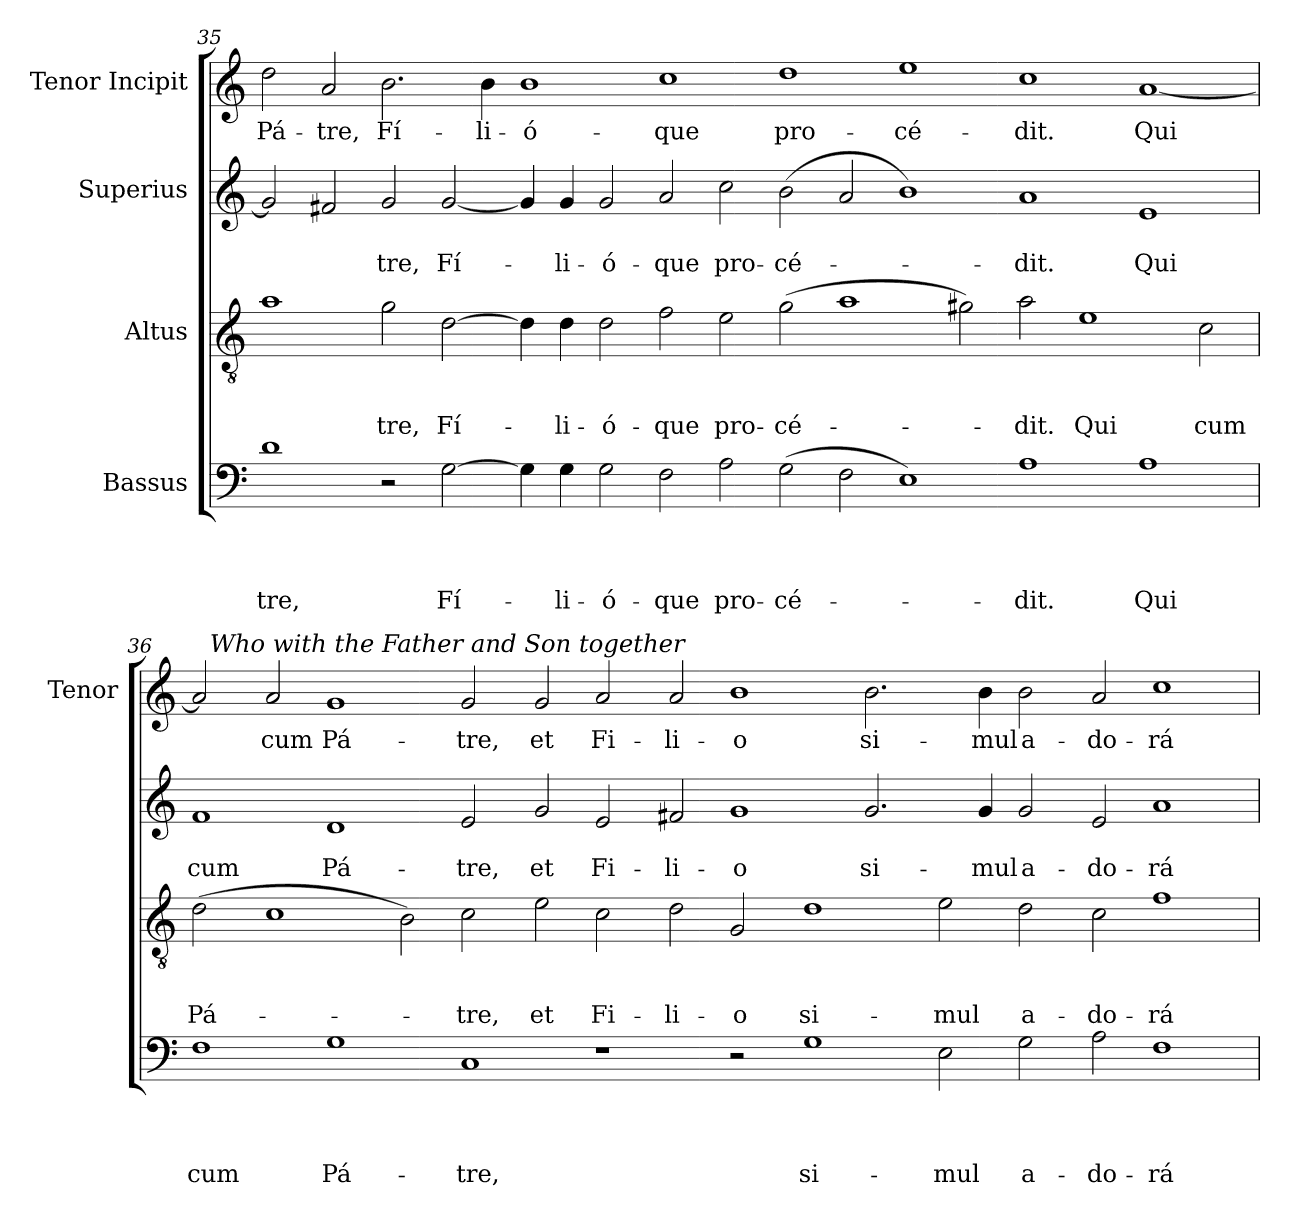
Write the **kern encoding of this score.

**kern	**text	**text	**text	**text	**kern	**text	**text	**text	**kern	**text	**text	**kern	**text
*part4	*part4	*part4	*part4	*part4	*part3	*part3	*part3	*part3	*part2	*part2	*part2	*part1	*part1
*staff4	*staff4	*staff4	*staff4	*staff4	*staff3	*staff3	*staff3	*staff3	*staff2	*staff2	*staff2	*staff1	*staff1
*I"Bassus	*	*	*	*	*I"Altus	*	*	*	*I"Superius	*	*	*I"Tenor Incipit	*
*	*	*	*	*	*	*	*	*	*	*	*	*I'Tenor	*
!!LO:PB:g=z
*clefF4	*	*	*	*	*clefGv2	*	*	*	*clefG2	*	*	*clefG2	*
*k[]	*	*	*	*	*k[]	*	*	*	*k[]	*	*	*k[]	*
*C:	*	*	*	*	*C:	*	*	*	*C:	*	*	*C:	*
=35	=35	=35	=35	=35	=35	=35	=35	=35	=35	=35	=35	=35	=35
!	!	!	!	!LO:LY:b	!	!	!	!	!	!	!	!	!LO:LY:b
1d	.	.	.	-tre,	1a	.	.	.	2g/]	.	.	2dd\	Pá-
!	!	!	!	!	!	!	!	!	!	!	!	!	!LO:LY:b
.	.	.	.	.	.	.	.	.	2f#X/	.	.	2a/	-tre,
!	!	!	!	!	!	!	!	!LO:LY:b	!	!	!LO:LY:b	!	!LO:LY:b
2r	.	.	.	.	2g\	.	.	-tre,	2g/	.	-tre,	2.b\	Fí-
!	!	!	!	!LO:LY:b	!	!	!	!LO:LY:b	!	!	!LO:LY:b	!	!
[>2G\	.	.	.	Fí-	[>2d\	.	.	Fí-	[<2g/	.	Fí-	.	.
!	!	!	!	!	!	!	!	!	!	!	!	!	!LO:LY:b
.	.	.	.	.	.	.	.	.	.	.	.	4b\	-li-
!	!	!	!	!	!	!	!	!	!	!	!	!	!LO:LY:b
4G\]	.	.	.	.	4d\]	.	.	.	4g/]	.	.	1b	-ó-
!	!	!	!	!LO:LY:b	!	!	!	!LO:LY:b	!	!	!LO:LY:b	!	!
4G\	.	.	.	-li-	4d\	.	.	-li-	4g/	.	-li-	.	.
!	!	!	!	!LO:LY:b	!	!	!	!LO:LY:b	!	!	!LO:LY:b	!	!
2G\	.	.	.	-ó-	2d\	.	.	-ó-	2g/	.	-ó-	.	.
!	!	!	!	!LO:LY:b	!	!	!	!LO:LY:b	!	!	!LO:LY:b	!	!LO:LY:b
2F\	.	.	.	-que	2f\	.	.	-que	2a/	.	-que	1cc	-que
!	!	!	!	!LO:LY:b	!	!	!	!LO:LY:b	!	!	!LO:LY:b	!	!
2A\	.	.	.	pro-	2e\	.	.	pro-	2cc\	.	pro-	.	.
!	!	!	!	!LO:LY:b	!	!	!	!LO:LY:b	!	!	!LO:LY:b	!	!LO:LY:b
(>2G\	.	.	.	-cé-	(>2g\	.	.	-cé-	(>2b\	.	-cé-	1dd	pro-
2F\	.	.	.	.	1a	.	.	.	2a/	.	.	.	.
!	!	!	!	!	!	!	!	!	!	!	!	!	!LO:LY:b
1E)	.	.	.	.	.	.	.	.	1b)	.	.	1ee	-cé-
.	.	.	.	.	2g#X\)	.	.	.	.	.	.	.	.
!	!	!	!	!LO:LY:b	!	!	!	!LO:LY:b	!	!	!LO:LY:b	!	!LO:LY:b
1A	.	.	.	-dit.	2a\	.	.	-dit.	1a	.	-dit.	1cc	-dit.
!	!	!	!	!	!	!	!	!LO:LY:b	!	!	!	!	!
.	.	.	.	.	1e	.	.	Qui	.	.	.	.	.
!	!	!	!	!LO:LY:b	!	!	!	!	!	!	!LO:LY:b	!	!LO:LY:b
1A	.	.	.	Qui	.	.	.	.	1e	.	Qui	[<1a	Qui
!	!	!	!	!	!	!	!	!LO:LY:b	!	!	!	!	!
.	.	.	.	.	2c\	.	.	cum	.	.	.	.	.
!!LO:LB:g=z
=36	=36	=36	=36	=36	=36	=36	=36	=36	=36	=36	=36	=36	=36
!	!	!	!	!LO:LY:b	!	!	!	!LO:LY:b	!	!	!LO:LY:b	!	!
*	*	*	*	*	*	*	*	*	*	*	*	*^	*
1F	.	.	.	cum	(>2d\	.	.	Pá-	1f	.	cum	2a/]	16ryy	.
!	!	!	!	!	!	!	!	!	!	!	!	!	!LO:TX:a:i:t=Who with the Father and Son together	!
.	.	.	.	.	.	.	.	.	.	.	.	.	1ryy	.
!	!	!	!	!	!	!	!	!	!	!	!	!	!	!LO:LY:b
.	.	.	.	.	1c	.	.	.	.	.	.	2a/	.	cum
!	!	!	!	!LO:LY:b	!	!	!	!	!	!	!LO:LY:b	!	!	!LO:LY:b
1G	.	.	.	Pá-	.	.	.	.	1d	.	Pá-	1g	.	Pá-
.	.	.	.	.	.	.	.	.	.	.	.	.	1ryy	.
.	.	.	.	.	2B\)	.	.	.	.	.	.	.	.	.
!	!	!	!	!LO:LY:b	!	!	!	!LO:LY:b	!	!	!LO:LY:b	!	!	!LO:LY:b
1C	.	.	.	-tre,	2c\	.	.	-tre,	2e/	.	-tre,	2g/	.	-tre,
.	.	.	.	.	.	.	.	.	.	.	.	.	1ryy	.
!	!	!	!	!	!	!	!	!LO:LY:b	!	!	!LO:LY:b	!	!	!LO:LY:b
.	.	.	.	.	2e\	.	.	et	2g/	.	et	2g/	.	et
!	!	!	!	!	!	!	!	!LO:LY:b	!	!	!LO:LY:b	!	!	!LO:LY:b
1r	.	.	.	.	2c\	.	.	Fi-	2e/	.	Fi-	2a/	.	Fi-
.	.	.	.	.	.	.	.	.	.	.	.	.	1ryy	.
!	!	!	!	!	!	!	!	!LO:LY:b	!	!	!LO:LY:b	!	!	!LO:LY:b
.	.	.	.	.	2d\	.	.	-li-	2f#X/	.	-li-	2a/	.	-li-
!	!	!	!	!	!	!	!	!LO:LY:b	!	!	!LO:LY:b	!	!	!LO:LY:b
2r	.	.	.	.	2G/	.	.	-o	1g	.	-o	1b	.	-o
.	.	.	.	.	.	.	.	.	.	.	.	.	1ryy	.
!	!	!	!	!LO:LY:b	!	!	!	!LO:LY:b	!	!	!	!	!	!
1G	.	.	.	si-	1d	.	.	si-	.	.	.	.	.	.
!	!	!	!	!	!	!	!	!	!	!	!LO:LY:b	!	!	!LO:LY:b
.	.	.	.	.	.	.	.	.	2.g/	.	si-	2.b\	.	si-
.	.	.	.	.	.	.	.	.	.	.	.	.	1ryy	.
!	!	!	!	!LO:LY:b	!	!	!	!LO:LY:b	!	!	!	!	!	!
2E\	.	.	.	-mul	2e\	.	.	-mul	.	.	.	.	.	.
!	!	!	!	!	!	!	!	!	!	!	!LO:LY:b	!	!	!LO:LY:b
.	.	.	.	.	.	.	.	.	4g/	.	-mul	4b\	.	-mul
!	!	!	!	!LO:LY:b	!	!	!	!LO:LY:b	!	!	!LO:LY:b	!	!	!LO:LY:b
2G\	.	.	.	a-	2d\	.	.	a-	2g/	.	a-	2b\	.	a-
.	.	.	.	.	.	.	.	.	.	.	.	.	1ryy	.
!	!	!	!	!LO:LY:b	!	!	!	!LO:LY:b	!	!	!LO:LY:b	!	!	!LO:LY:b
2A\	.	.	.	-do-	2c\	.	.	-do-	2e/	.	-do-	2a/	.	-do-
!	!	!	!	!LO:LY:b	!	!	!	!LO:LY:b	!	!	!LO:LY:b	!	!	!LO:LY:b
1F	.	.	.	-rá-	1f	.	.	-rá-	1a	.	-rá-	1cc	.	-rá-
.	.	.	.	.	.	.	.	.	.	.	.	.	2...ryy	.
*	*	*	*	*	*	*	*	*	*	*	*	*v	*v	*
=	=	=	=	=	=	=	=	=	=	=	=	=	=
*-	*-	*-	*-	*-	*-	*-	*-	*-	*-	*-	*-	*-	*-
